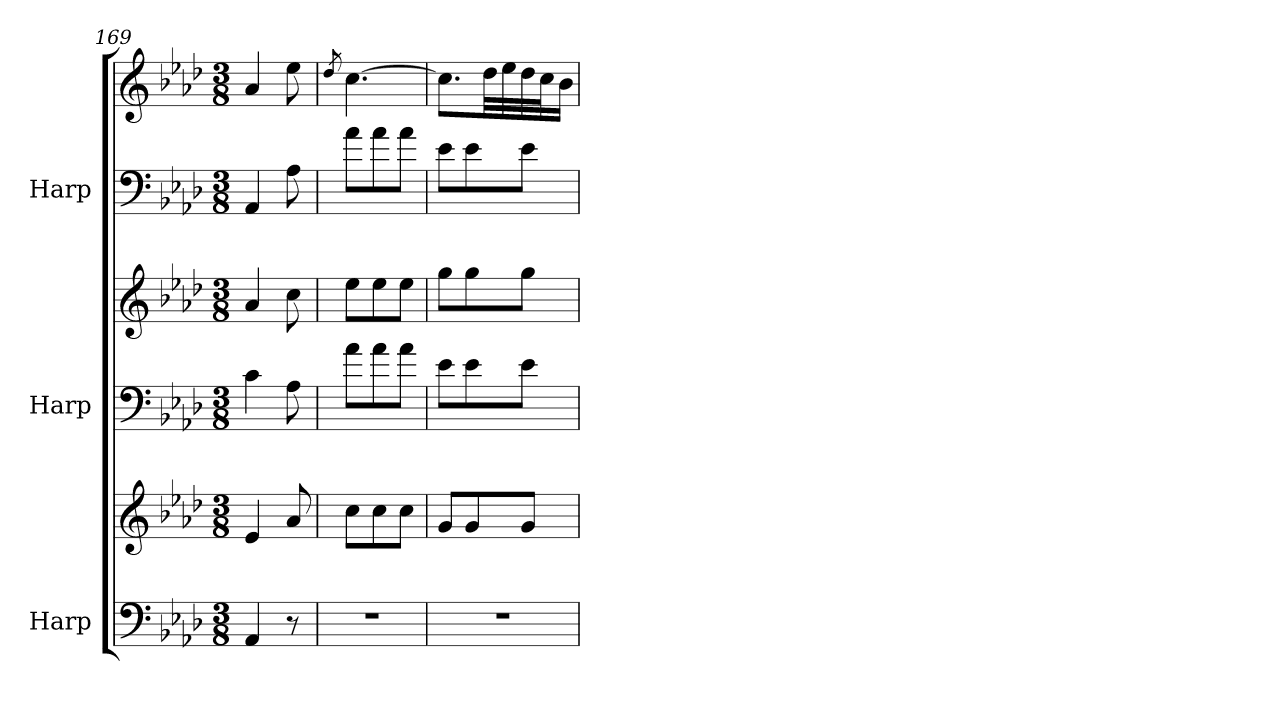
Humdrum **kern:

**kern	**kern	**kern	**kern	**kern	**kern
*part3	*part3	*part2	*part2	*part1	*part1
*staff6	*staff5	*staff4	*staff3	*staff2	*staff1
*I"Harp	*	*I"Harp	*	*I"Harp	*
*I'Hp	*	*I'Hp	*	*I'Hp	*
*clefF4	*clefG2	*clefF4	*clefG2	*clefF4	*clefG2
*k[b-e-a-d-]	*k[b-e-a-d-]	*k[b-e-a-d-]	*k[b-e-a-d-]	*k[b-e-a-d-]	*k[b-e-a-d-]
*M3/8	*M3/8	*M3/8	*M3/8	*M3/8	*M3/8
=169	=169	=169	=169	=169	=169
4AA-/	4e-/	4c\	4a-/	4AA-/	4a-/
8r	8a-/	8A-\	8cc\	8A-\	8ee-\
=170	=170	=170	=170	=170	=170
.	.	.	.	.	8qdd-/
4.r	8cc\L	8a-\L	8ee-\L	8a-\L	[4.cc\
.	8cc\	8a-\	8ee-\	8a-\	.
.	8cc\J	8a-\J	8ee-\J	8a-\J	.
=171	=171	=171	=171	=171	=171
4.r	8g/L	8e-\L	8gg\L	8e-\L	8.cc\L]
.	8g/	8e-\	8gg\	8e-\	.
.	.	.	.	.	32dd-\LL
.	.	.	.	.	32ee-\
.	8g/J	8e-\J	8gg\J	8e-\J	32dd-\
.	.	.	.	.	32cc\J
.	.	.	.	.	16b-\JJ
=	=	=	=	=	=
*-	*-	*-	*-	*-	*-
